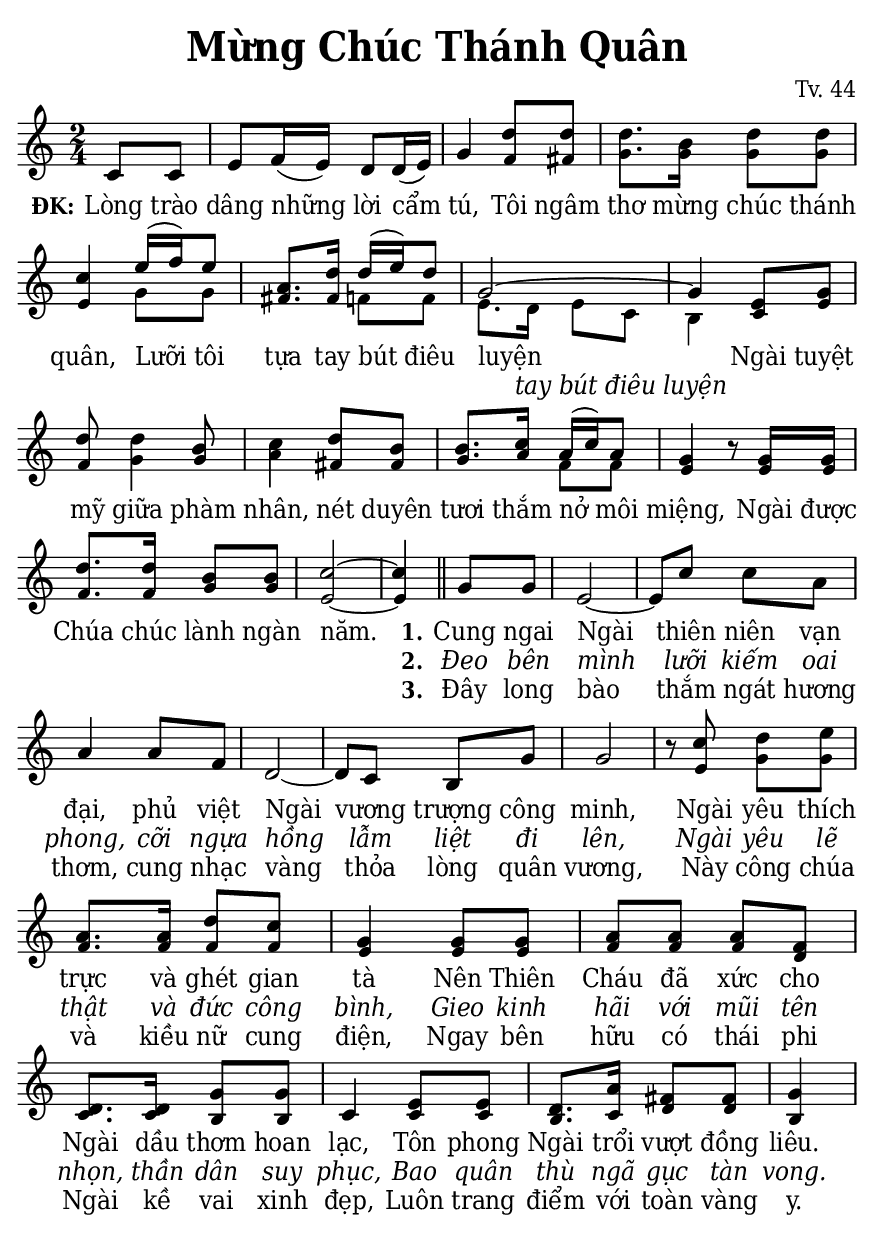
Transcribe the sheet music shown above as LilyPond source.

% Cài đặt chung\
\version "2.22.1"
\include "english.ly"

\header {
  title = \markup { \fontsize #1 "Mừng Chúc Thánh Quân" }
  composer = "Tv. 44"
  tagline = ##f
}

% Nhạc phiên khúc
nhacPhienKhucSop = \relative c' {
  \partial 4 c8 c |
  e f16 (e) d8 d16 (e) |
  g4 d'8 d |
  d8. b16 d8 d |
  c4 e16 (f) e8 |
  a,8. d16 d (e) d8 |
  g,2 ~ |
  g4 e8 g |
  d' d4 b8 |
  c4 d8 b |
  b8. c16 a (c) a8 |
  g4 r8 g16 g |
  d'8. d16 b8 b |
  c2 ~ |
  c4 \bar "||"
  
  g8 g |
  e2 ~ |
  e8 c' c a |
  a4 a8 f |
  d2 ~ |
  d8 c b g' |
  g2 |
  r8 c d e |
  a,8. a16 d8 c |
  g4 g8 g |
  a a a f |
  d8. d16 g8 g |
  c,4 e8 e |
  d8. a'16 fs8 fs |
  g4 \bar "|"
}

nhacPhienKhucAlto = \relative c' {
  c8 c |
  e f16 (e) d8 d16 (e) |
  g4 f8 fs |
  g8. g16 g8 g |
  e4 g8 [g] |
  fs8. fs16 f!8 [f] |
  e8. d16 e8 c |
  b4 c8 e |
  f g4 g8 |
  a4 fs8 fs |
  g8. a16 f8 [f] |
  e4 r8 e16 e |
  f8. f16 g8 g |
  e2 ~ |
  e4
  
  g8 g |
  e2 ~ |
  e8 c' c a |
  a4 a8 f |
  d2 ~ |
  d8 c b g' |
  g2 |
  r8 e g g |
  f8. f16 f8 f |
  e4 e8 e |
  f f f d |
  c8. c16 b8 b |
  c4 c8 c |
  b8. c16 d8 d |
  b4
}

% Lời phiên khúc
loiPhienKhucSop = \lyrics {
  \set stanza = "ĐK:"
  Lòng trào dâng những lời cẩm tú,
  Tôi ngâm thơ mừng chúc thánh quân,
  Lưỡi tôi tựa tay bút điêu luyện
  Ngài tuyệt mỹ giữa phàm nhân,
  nét duyên tươi thắm nở môi miệng,
  Ngài được Chúa chúc lành ngàn năm.
  <<
    {
      \set stanza = "1."
      Cung ngai Ngài thiên niên vạn đại,
      phủ việt Ngài vương trượng công minh,
      Ngài yêu thích trực và ghét gian tà
      Nên Thiên Cháu đã xức cho Ngài
      dầu thơm hoan lạc,
      Tôn phong Ngài trổi vượt đồng liêu.
    }
    \new Lyrics {
	    \set associatedVoice = "beSop"
	    \set stanza = "2."
      \override Lyrics.LyricText.font-shape = #'italic
	    Đeo bên mình lưỡi kiếm oai phong,
	    cỡi ngựa hồng lẫm liệt đi lên,
	    Ngài yêu lẽ thật và đức công bình,
	    Gieo kinh hãi với mũi tên nhọn,
	    thần dân suy phục,
	    Bao quân thù ngã gục tàn vong.
    }
    \new Lyrics {
	    \set associatedVoice = "beSop"
	    \set stanza = "3."
	    Đây long bào thắm ngát hương thơm,
	    cung nhạc vàng thỏa lòng quân vương,
	    Này công chúa và kiều nữ cung điện,
	    Ngay bên hữu có thái phi Ngài
	    kề vai xinh đẹp,
	    Luôn trang điểm với toàn vàng y.
    }
  >>
}

loiPhienKhucAlto = \lyrics {
  \repeat unfold 21 { _ }
  \override Lyrics.LyricText.font-shape = #'italic
  tay bút điêu luyện
}

% Dàn trang
\paper {
  #(set-paper-size "a5")
  top-margin = 3\mm
  bottom-margin = 3\mm
  left-margin = 3\mm
  right-margin = 3\mm
  indent = #0
  #(define fonts
	 (make-pango-font-tree "Deja Vu Serif Condensed"
	 		       "Deja Vu Serif Condensed"
			       "Deja Vu Serif Condensed"
			       (/ 20 20)))
  print-page-number = ##f
  page-count = #1
}

TongNhip = {
  \key c \major \time 2/4
  \set Timing.beamExceptions = #'()
  \set Timing.baseMoment = #(ly:make-moment 1/4)
}

% Đổi kích thước nốt cho bè phụ
notBePhu =
#(define-music-function (font-size music) (number? ly:music?)
   (for-some-music
     (lambda (m)
       (if (music-is-of-type? m 'rhythmic-event)
           (begin
             (set! (ly:music-property m 'tweaks)
                   (cons `(font-size . ,font-size)
                         (ly:music-property m 'tweaks)))
             #t)
           #f))
     music)
   music)

\score {
  \new ChoirStaff <<
    \new Staff \with {
        \consists "Merge_rests_engraver"
        printPartCombineTexts = ##f
      }
      <<
      \new Voice \TongNhip \partCombine 
        \nhacPhienKhucSop
        \notBePhu -1 { \nhacPhienKhucAlto }
      \new NullVoice = beSop \nhacPhienKhucSop
      \new Lyrics \lyricsto beSop \loiPhienKhucSop
      \new NullVoice = beAlto \nhacPhienKhucAlto
      \new Lyrics \lyricsto beAlto \loiPhienKhucAlto
      >>
  >>
  \layout {
    \override Lyrics.LyricSpace.minimum-distance = #0.7
    \override Score.BarNumber.break-visibility = ##(#f #f #f)
    \override Score.SpacingSpanner.uniform-stretching = ##t
  } 
}
